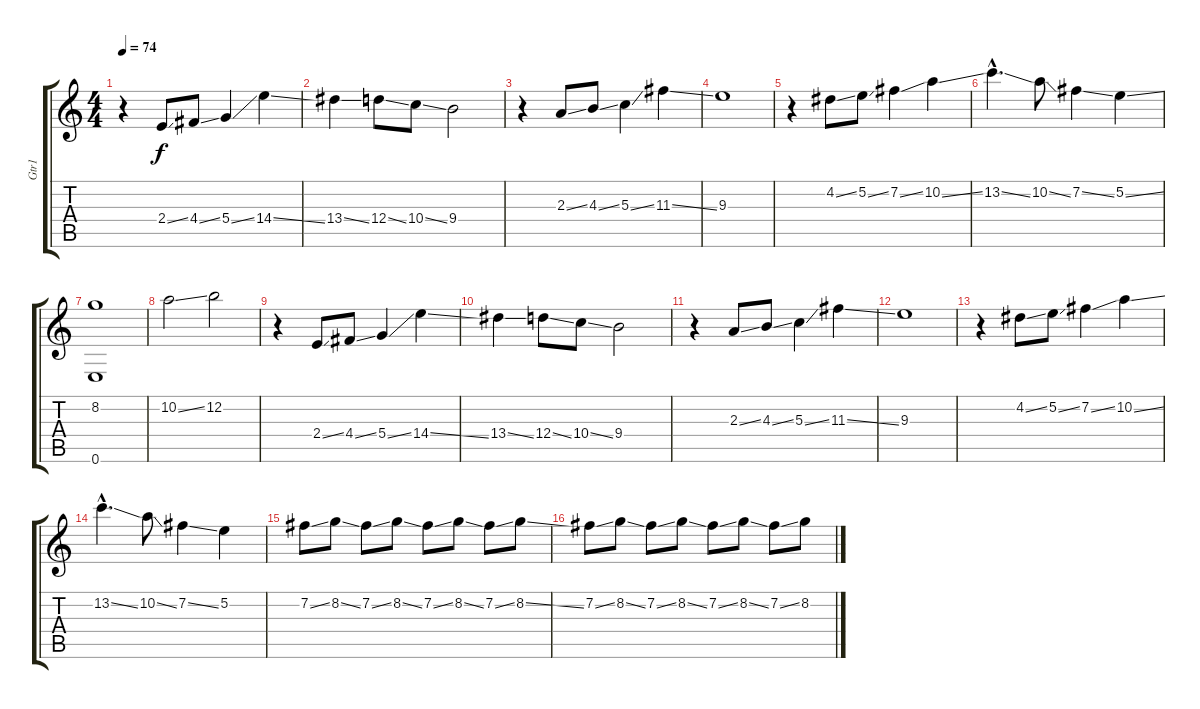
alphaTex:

\track ("Gtr1" "Gtr1") {instrument distortionguitar}
\staff {score tabs}
\tuning (E4 B3 G3 D3 A2 E2) {hide}
\ts (4 4)
\tempo 74
\clef g2
\ks c
r.4{dy f instrument distortionguitar} 2.4{ss}.8 4.4{ss}.8 5.4{ss}.4 14.4{ss}.4 |
13.4{ss}.4 12.4{ss}.8 10.4{ss}.8 9.4.2 |
r.4 2.3{ss}.8 4.3{ss}.8 5.3{ss}.4 11.3{ss}.4 |
9.3.1 |
r.4 4.2{ss}.8 5.2{ss}.8 7.2{ss}.4 10.2{ss}.4 |
13.2{ss hac}.4{d} 10.2{ss}.8 7.2{ss}.4 5.2{ss}.4 |
(8.2 0.6).1 |
10.2{ss}.2 12.2.2 |
r.4 2.4{ss}.8 4.4{ss}.8 5.4{ss}.4 14.4{ss}.4 |
13.4{ss}.4 12.4{ss}.8 10.4{ss}.8 9.4.2 |
r.4 2.3{ss}.8 4.3{ss}.8 5.3{ss}.4 11.3{ss}.4 |
9.3.1 |
r.4 4.2{ss}.8 5.2{ss}.8 7.2{ss}.4 10.2{ss}.4 |
13.2{ss hac}.4{d} 10.2{ss}.8 7.2{ss}.4 5.2.4 |
7.2{ss}.8 8.2{ss}.8 7.2{ss}.8 8.2{ss}.8 7.2{ss}.8 8.2{ss}.8 7.2{ss}.8 8.2{ss}.8 |
7.2{ss}.8 8.2{ss}.8 7.2{ss}.8 8.2{ss}.8 7.2{ss}.8 8.2{ss}.8 7.2{ss}.8 8.2.8
